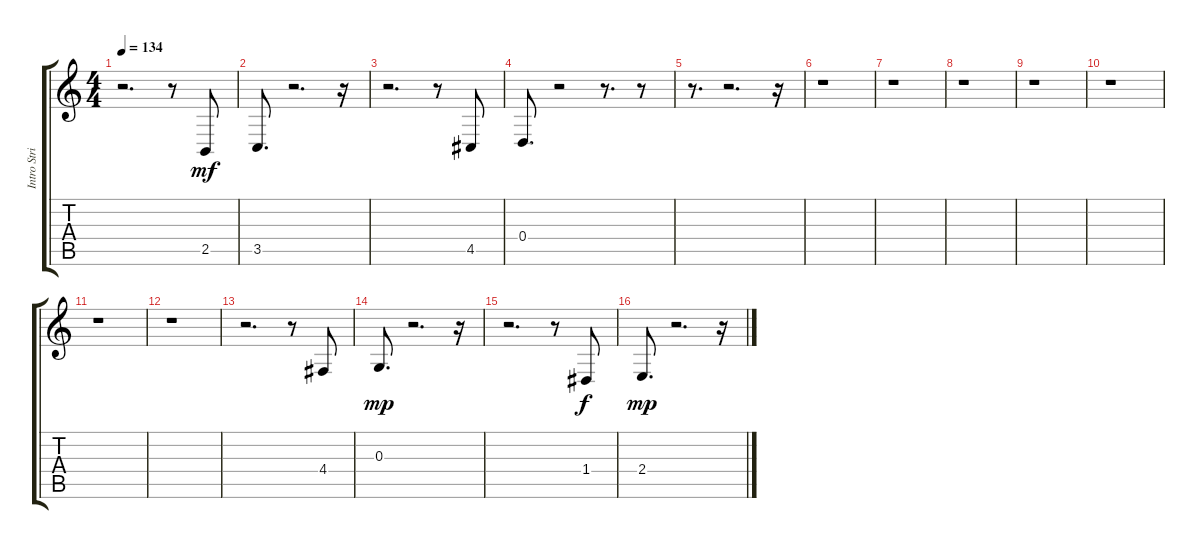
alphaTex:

\track ("Intro Strings / Sax 2" "Intro Stri") {instrument synthstrings1}
\staff {score tabs}
\tuning (E4 B3 G3 D3 A2 E2) {hide}
\ts (4 4)
\tempo 134
\clef g2
\ks c
r.2{d dy mp} r.8 2.5.8{dy mf} |
3.5.8{d} r.2{d} r.16 |
r.2{d} r.8 4.5.8 |
0.4.8{d} r.2 r.8{d} r.8 |
r.8{d} r.2{d} r.16 |
r.1 |
r.1 |
r.1 |
r.1 |
r.1 |
r.1 |
r.1 |
r.2{d} r.8 4.4.8 |
0.3.8{d dy mp} r.2{d} r.16 |
r.2{d} r.8 1.4.8{dy f} |
2.4.8{d dy mp} r.2{d} r.16
